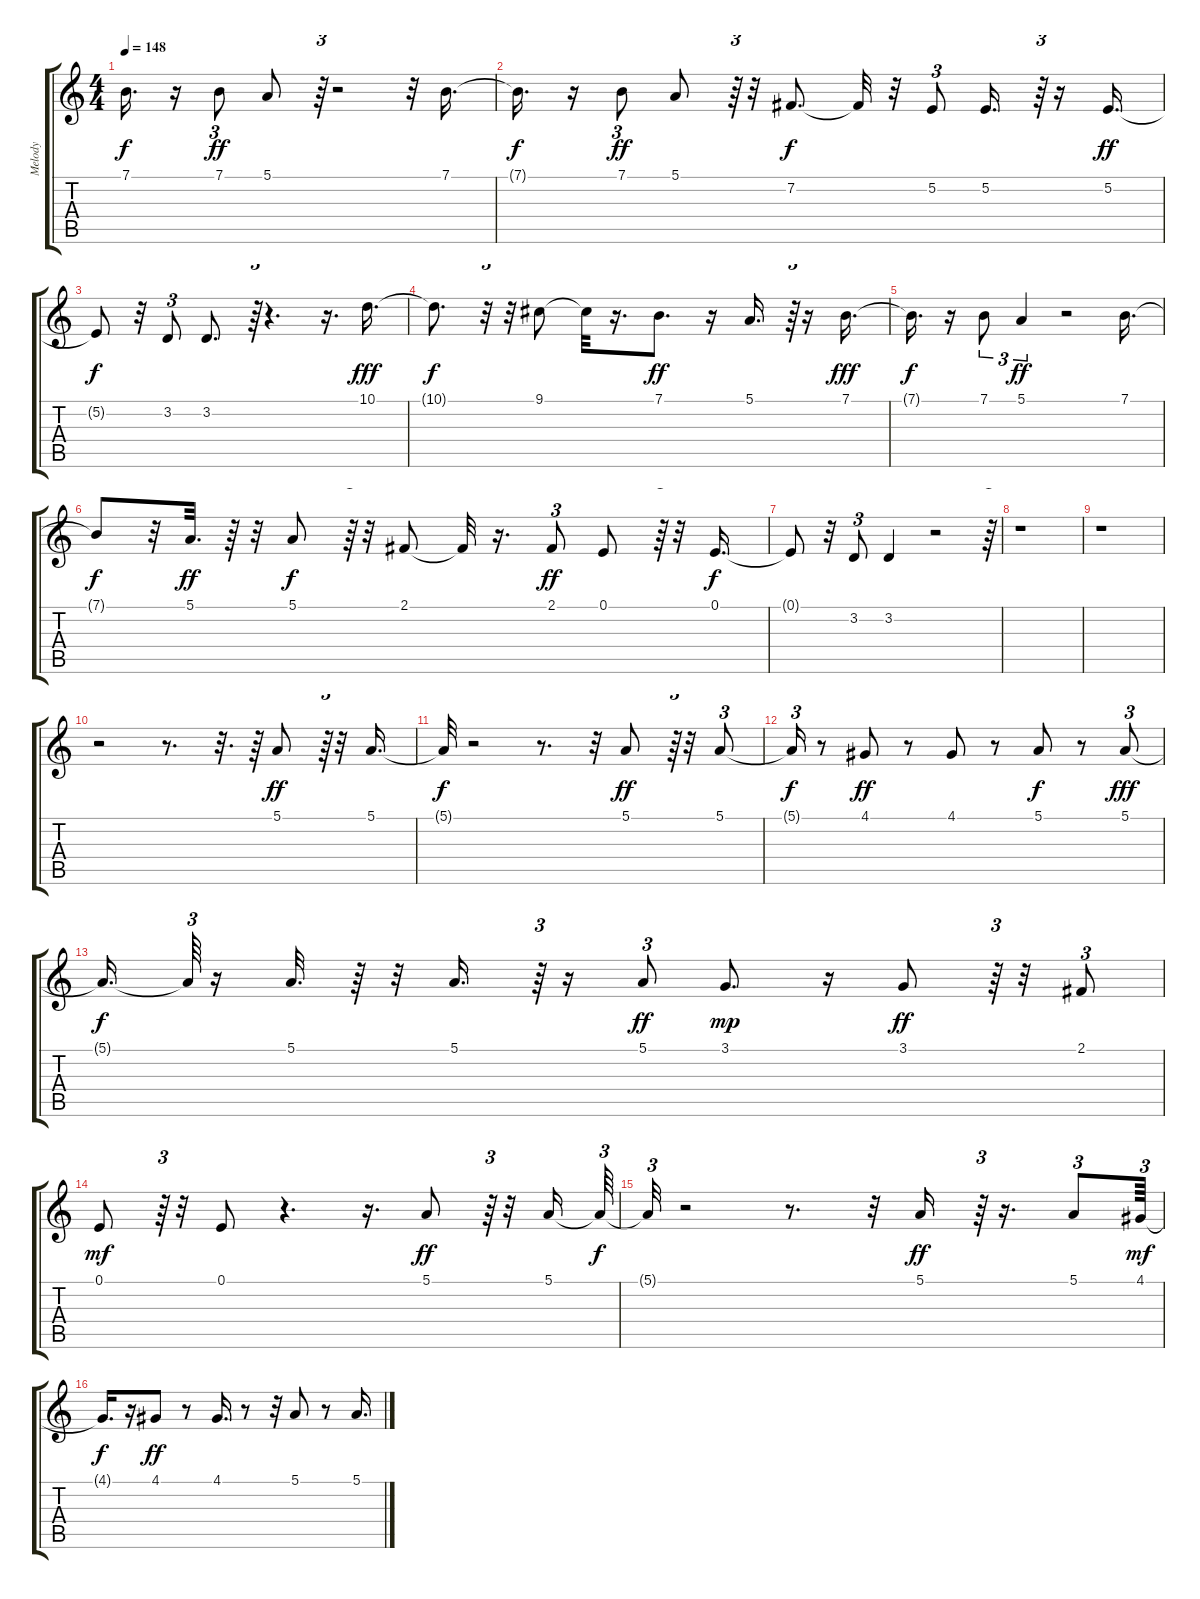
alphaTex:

\track ("Melody" "Melody") {instrument synthvoice}
\staff {score tabs}
\tuning (E4 B3 G3 D3 A2 E2) {hide}
\ts (4 4)
\tempo 148
\clef g2
\ks c
7.1{t}.16{d dy f} r.16 7.1.8{tu (3 2) dy ff} 5.1.8 r.64{tu (3 2)} r.2 r.32 7.1.16{d} |
7.1{t}.16{d dy f} r.16 7.1.8{tu (3 2) dy ff} 5.1.8 r.64{tu (3 2)} r.32 7.2.8{d dy f} 7.2{t}.32 r.32 5.2.8{tu (3 2)} 5.2.16{d} r.64{tu (3 2)} r.16 5.2.16{d dy ff} |
5.2{t}.8{dy f} r.32 3.2.8{tu (3 2)} 3.2.8{d} r.64{tu (3 2)} r.4{d} r.16{d} 10.1.16{d dy fff} |
10.1{t}.8{d dy f} r.32{tu (3 2)} r.32 9.1.8 9.1{t}.32 r.16{d} 7.1.8{d dy ff} r.16 5.1.16{d} r.64{tu (3 2)} r.16 7.1.16{d dy fff} |
7.1{t}.16{d dy f} r.16 7.1.8{tu (3 2)} 5.1.4{tu (3 2) dy ff} r.2 7.1.16{d} |
7.1{t}.8{dy f} r.32 5.1.32{d dy ff} r.64 r.32 5.1.8{dy f} r.64{tu (3 2)} r.32 2.1.8 2.1{t}.32 r.16{d} 2.1.8{tu (3 2) dy ff} 0.1.8 r.64{tu (3 2)} r.32 0.1.16{d dy f} |
0.1{t}.8 r.32 3.2.8{tu (3 2)} 3.2.4 r.2 r.64{tu (3 2)} |
r.1 |
r.1 |
r.2 r.8{d} r.32{d} r.64 5.1.8{dy ff} r.64{tu (3 2)} r.32 5.1.16{d} |
5.1{t}.32{dy f} r.2 r.8{d} r.32 5.1.8{dy ff} r.64{tu (3 2)} r.32 5.1.8{tu (3 2)} |
5.1{t}.16{tu (3 2) dy f} r.8 4.1.8{dy ff} r.8 4.1.8 r.8 5.1.8{dy f} r.8 5.1.8{tu (3 2) dy fff} |
5.1{t}.16{d dy f} 5.1{t}.64{tu (3 2)} r.16 5.1.32{d} r.64 r.32 5.1.16{d} r.64{tu (3 2)} r.16 5.1.8{tu (3 2) dy ff} 3.1.8{d dy mp} r.16 3.1.8{dy ff} r.64{tu (3 2)} r.32 2.1.8{tu (3 2)} |
0.1.8{dy mf} r.64{tu (3 2)} r.32 0.1.8 r.4{d} r.16{d} 5.1.8{dy ff} r.64{tu (3 2)} r.32 5.1.16 5.1{t}.64{tu (3 2) dy f} |
5.1{t}.32{tu (3 2)} r.2 r.8{d} r.32 5.1.16{dy ff} r.64{tu (3 2)} r.16{d} 5.1.8{tu (3 2)} 4.1.64{tu (3 2) dy mf} |
4.1{t}.16{d dy f} r.16 4.1.8{dy ff} r.8 4.1.16{d} r.8 r.32 5.1.8 r.8 5.1.16{d}
